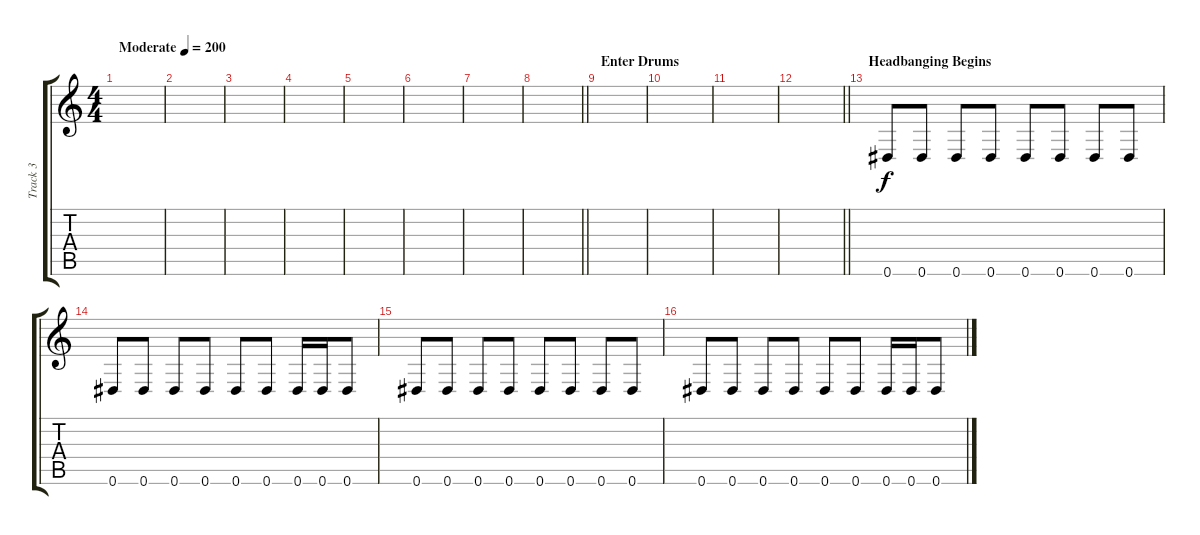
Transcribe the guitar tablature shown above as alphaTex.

\track ("Track 3" "Track 3") {instrument distortionguitar}
\staff {score tabs}
\tuning (Eb4 Bb3 Gb3 Db3 Ab2 Eb2) {hide}
\ts (4 4)
\tempo (200 "Moderate")
\clef g2
\ks c
|
|
|
|
|
|
|
\barLineRight lightlight
|
\section ("" "Enter Drums")
|
|
|
\barLineRight lightlight
|
\section ("" "Headbanging Begins")
0.6.8 0.6.8 0.6.8 0.6.8 0.6.8 0.6.8 0.6.8 0.6.8 |
0.6.8 0.6.8 0.6.8 0.6.8 0.6.8 0.6.8 0.6.16 0.6.16 0.6.8 |
0.6.8 0.6.8 0.6.8 0.6.8 0.6.8 0.6.8 0.6.8 0.6.8 |
0.6.8 0.6.8 0.6.8 0.6.8 0.6.8 0.6.8 0.6.16 0.6.16 0.6.8
